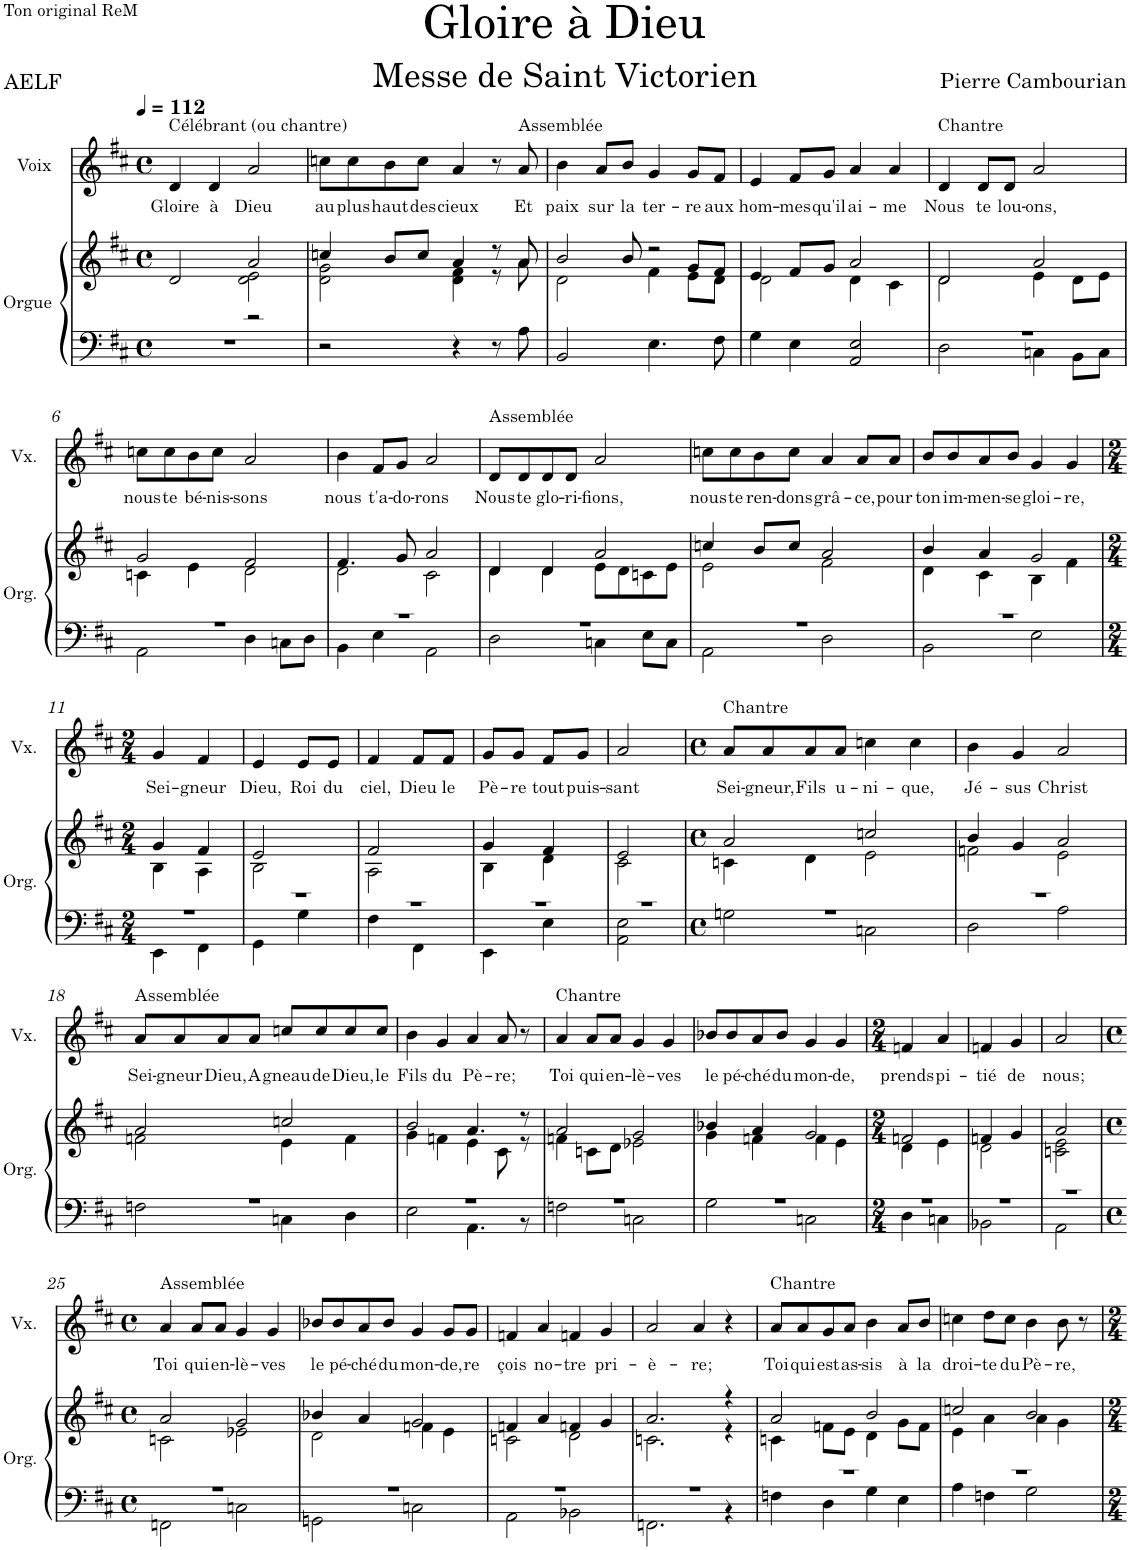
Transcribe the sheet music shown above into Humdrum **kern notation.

**kern	**kern	**kern	**text
*part2	*part2	*part1	*part1
*staff3	*staff2	*staff1	*staff1
*I"Orgue	*	*I"Voix	*
*I'Org.	*	*I'Vx.	*
*clefF4	*clefG2	*clefG2	*
*k[f#c#]	*k[f#c#]	*k[f#c#]	*
*M4/4	*M4/4	*M4/4	*
*met(c)	*met(c)	*met(c)	*
*MM112	*MM112	*MM112	*
=1	=1	=1	=1
*	*^	*	*
*	*	*^	*	*
!	!	!	!	!LO:TX:a:t=Célébrant (ou chantre)	!
!	!	!	!	!	!LO:LY:b
1r	2d/	2ryy	2ryy	4d/	Gloire
!	!	!	!	!	!LO:LY:b
.	.	.	.	4d/	à
!	!	!	!	!	!LO:LY:b
.	2a/	2d\ 2e\	2r	2a/	Dieu
=2	=2	=2	=2	=2	=2
!	!	!	!	!	!LO:LY:b
*	*	*v	*v	*	*
2r	2d\ 2g\	4ccn/	8ccn\L	au
!	!	!	!	!LO:LY:b
.	.	.	8cc\	plus
!	!	!	!	!LO:LY:b
.	.	8b/L	8b\	haut
!	!	!	!	!LO:LY:b
.	.	8cc/J	8cc\J	des
!	!	!	!	!LO:LY:b
4r	4a/	4d\ 4f#\	4a/	cieux
8r	8r	8r	8r	.
!	!	!	!LO:TX:a:t=Assemblée	!
!	!	!	!	!LO:LY:b
8A\	8a/	8a\	8a/	Et
=3	=3	=3	=3	=3
!	!	!	!	!LO:LY:b
2BB/	2b/	2d\	4b\	paix
!	!	!	!	!LO:LY:b
.	.	.	8a/L	sur
!	!	!	!	!LO:LY:b
.	.	.	8b/J	la
!	!	!	!	!LO:LY:b
4.E\	8b/	4f#\	4g/	ter-
.	2r	.	.	.
!	!	!	!	!LO:LY:b
.	.	8e\L	8g/L	-re
!	!	!	!	!LO:LY:b
8F#\	.	8d\J	8f#/J	aux
4.ryy	.	4.ryy	4.ryy	.
.	8g/L	.	.	.
.	8f#/J	.	.	.
=4	=4	=4	=4	=4
!	!	!	!	!LO:LY:b
4G\	4e/	2d\	4e/	hom-
!	!	!	!	!LO:LY:b
4E\	8f#/L	.	8f#/L	-mes
!	!	!	!	!LO:LY:b
.	8g/J	.	8g/J	qu'il
!	!	!	!	!LO:LY:b
2AA/ 2E/	2a/	4d\	4a/	ai-
!	!	!	!	!LO:LY:b
.	.	4c#\	4a/	-me
=5	=5	=5	=5	=5
*^	*	*	*	*
!	!	!	!	!LO:TX:a:t=Chantre	!
!	!	!	!	!	!LO:LY:b
1r	2D\	2d/	2d\	4d/	Nous
!	!	!	!	!	!LO:LY:b
.	.	.	.	8d/L	te
!	!	!	!	!	!LO:LY:b
.	.	.	.	8d/J	lou-
!	!	!	!	!	!LO:LY:b
.	4Cn\	2a/	4e\	2a/	-ons,
.	8BB\L	.	8d\L	.	.
.	8C\J	.	8e\J	.	.
!!LO:LB:g=z
=6	=6	=6	=6	=6	=6
!	!	!	!	!	!LO:LY:b
1r	2AA\	2g/	4cn\	8ccn\L	nous
!	!	!	!	!	!LO:LY:b
.	.	.	.	8cc\	te
!	!	!	!	!	!LO:LY:b
.	.	.	4e\	8b\	bé-
!	!	!	!	!	!LO:LY:b
.	.	.	.	8cc\J	-nis-
!	!	!	!	!	!LO:LY:b
.	4D\	2f#/	2d\	2a/	-sons
.	8Cn\L	.	.	.	.
.	8D\J	.	.	.	.
=7	=7	=7	=7	=7	=7
!	!	!	!	!	!LO:LY:b
1r	4BB\	4.f#/	2d\	4b\	nous
!	!	!	!	!	!LO:LY:b
.	4E\	.	.	8f#/L	t'a-
!	!	!	!	!	!LO:LY:b
.	.	8g/	.	8g/J	-do-
!	!	!	!	!	!LO:LY:b
.	2AA\	2a/	2c#\	2a/	-rons
=8	=8	=8	=8	=8	=8
!	!	!	!	!LO:TX:a:t=Assemblée	!
!	!	!	!	!	!LO:LY:b
1r	2D\	4d/	4d\	8d/L	Nous
!	!	!	!	!	!LO:LY:b
.	.	.	.	8d/	te
!	!	!	!	!	!LO:LY:b
.	.	4d/	4d\	8d/	glo-
!	!	!	!	!	!LO:LY:b
.	.	.	.	8d/J	-ri-
!	!	!	!	!	!LO:LY:b
.	4Cn\	2a/	8e\L	2a/	-fions,
.	.	.	8d\	.	.
.	8E\L	.	8cn\	.	.
.	8C\J	.	8e\J	.	.
=9	=9	=9	=9	=9	=9
!	!	!	!	!	!LO:LY:b
1r	2AA\	4ccn/	2e\	8ccn\L	nous
!	!	!	!	!	!LO:LY:b
.	.	.	.	8cc\	te
!	!	!	!	!	!LO:LY:b
.	.	8b/L	.	8b\	ren-
!	!	!	!	!	!LO:LY:b
.	.	8cc/J	.	8cc\J	-dons
!	!	!	!	!	!LO:LY:b
.	2D\	2a/	2f#\	4a/	grâ-
!	!	!	!	!	!LO:LY:b
.	.	.	.	8a/L	-ce,
!	!	!	!	!	!LO:LY:b
.	.	.	.	8a/J	pour
=10	=10	=10	=10	=10	=10
!	!	!	!	!	!LO:LY:b
1r	2BB\	4b/	4d\	8b/L	ton
!	!	!	!	!	!LO:LY:b
.	.	.	.	8b/	im-
!	!	!	!	!	!LO:LY:b
.	.	4a/	4c#\	8a/	-men-
!	!	!	!	!	!LO:LY:b
.	.	.	.	8b/J	-se
!	!	!	!	!	!LO:LY:b
.	2E\	2g/	4B\	4g/	gloi-
!	!	!	!	!	!LO:LY:b
.	.	.	4f#\	4g/	-re,
!!LO:LB:g=z
=11	=11	=11	=11	=11	=11
*M2/4	*	*M2/4	*	*M2/4	*
!	!	!	!	!	!LO:LY:b
2r	4EE\	4g/	4B\	4g/	Sei-
!	!	!	!	!	!LO:LY:b
.	4FF#\	4f#/	4A\	4f#/	-gneur
=12	=12	=12	=12	=12	=12
!	!	!	!	!	!LO:LY:b
2r	4GG\	2e/	2B\	4e/	Dieu,
!	!	!	!	!	!LO:LY:b
.	4G\	.	.	8e/L	Roi
!	!	!	!	!	!LO:LY:b
.	.	.	.	8e/J	du
=13	=13	=13	=13	=13	=13
!	!	!	!	!	!LO:LY:b
2r	4F#\	2f#/	2A\	4f#/	ciel,
!	!	!	!	!	!LO:LY:b
.	4FF#\	.	.	8f#/L	Dieu
!	!	!	!	!	!LO:LY:b
.	.	.	.	8f#/J	le
=14	=14	=14	=14	=14	=14
!	!	!	!	!	!LO:LY:b
2r	4EE\	4g/	4B\	8g/L	Pè-
!	!	!	!	!	!LO:LY:b
.	.	.	.	8g/J	-re
!	!	!	!	!	!LO:LY:b
.	4E\	4f#/	4d\	8f#/L	tout
!	!	!	!	!	!LO:LY:b
.	.	.	.	8g/J	puis-
=15	=15	=15	=15	=15	=15
!	!	!	!	!	!LO:LY:b
2r	2AA\ 2E\	2e/	2c#\	2a/	-sant
=16	=16	=16	=16	=16	=16
*M4/4	*	*M4/4	*	*M4/4	*
*met(c)	*	*met(c)	*	*met(c)	*
!	!	!	!	!LO:TX:a:t=Chantre	!
!	!	!	!	!	!LO:LY:b
1r	2Gn\	2a/	4cn\	8a/L	Sei-
!	!	!	!	!	!LO:LY:b
.	.	.	.	8a/	-gneur,
!	!	!	!	!	!LO:LY:b
.	.	.	4d\	8a/	Fils
!	!	!	!	!	!LO:LY:b
.	.	.	.	8a/J	u-
!	!	!	!	!	!LO:LY:b
.	2Cn\	2ccn/	2e\	4ccn\	-ni-
!	!	!	!	!	!LO:LY:b
.	.	.	.	4cc\	-que,
=17	=17	=17	=17	=17	=17
!	!	!	!	!	!LO:LY:b
1r	2D\	4b/	2fn\	4b\	Jé-
!	!	!	!	!	!LO:LY:b
.	.	4g/	.	4g/	-sus
!	!	!	!	!	!LO:LY:b
.	2A\	2a/	2e\	2a/	Christ
!!LO:LB:g=z
=18	=18	=18	=18	=18	=18
!	!	!	!	!LO:TX:a:t=Assemblée	!
!	!	!	!	!	!LO:LY:b
1r	2Fn\	2a/	2fn\	8a/L	Sei-
!	!	!	!	!	!LO:LY:b
.	.	.	.	8a/	-gneur
!	!	!	!	!	!LO:LY:b
.	.	.	.	8a/	Dieu,
!	!	!	!	!	!LO:LY:b
.	.	.	.	8a/J	A
!	!	!	!	!	!LO:LY:b
.	4Cn\	2ccn/	4e\	8ccn/L	gneau
!	!	!	!	!	!LO:LY:b
.	.	.	.	8cc/	de
!	!	!	!	!	!LO:LY:b
.	4D\	.	4f\	8cc/	Dieu,
!	!	!	!	!	!LO:LY:b
.	.	.	.	8cc/J	le
=19	=19	=19	=19	=19	=19
!	!	!	!	!	!LO:LY:b
1r	2E\	2b/	4g\	4b\	Fils
!	!	!	!	!	!LO:LY:b
.	.	.	4fn\	4g/	du
!	!	!	!	!	!LO:LY:b
.	4.AA\	4.a/	4e\	4a/	Pè-
!	!	!	!	!	!LO:LY:b
.	.	.	8c#\	8a/	-re;
.	8r	8r	8r	8r	.
=20	=20	=20	=20	=20	=20
!	!	!	!	!LO:TX:a:t=Chantre	!
!	!	!	!	!	!LO:LY:b
1r	2Fn\	2a/	4fn\	4a/	Toi
!	!	!	!	!	!LO:LY:b
.	.	.	8cn\L	8a/L	qui
!	!	!	!	!	!LO:LY:b
.	.	.	8d\J	8a/J	en-
!	!	!	!	!	!LO:LY:b
.	2Cn\	2g/	2e-X\	4g/	-lè-
!	!	!	!	!	!LO:LY:b
.	.	.	.	4g/	-ves
=21	=21	=21	=21	=21	=21
!	!	!	!	!	!LO:LY:b
1r	2G\	4b-X/	4g\	8b-X/L	le
!	!	!	!	!	!LO:LY:b
.	.	.	.	8b-/	pé-
!	!	!	!	!	!LO:LY:b
.	.	4a/	4fn\	8a/	-ché
!	!	!	!	!	!LO:LY:b
.	.	.	.	8b-/J	du
!	!	!	!	!	!LO:LY:b
.	2Cn\	2g/	4f\	4g/	mon-
!	!	!	!	!	!LO:LY:b
.	.	.	4e\	4g/	-de,
=22	=22	=22	=22	=22	=22
*M2/4	*	*M2/4	*	*M2/4	*
!	!	!	!	!	!LO:LY:b
2r	4D\	2fn/	4d\	4fn/	prends
!	!	!	!	!	!LO:LY:b
.	4Cn\	.	4e\	4a/	pi-
=23	=23	=23	=23	=23	=23
!	!	!	!	!	!LO:LY:b
2r	2BB-X\	4fn/	2d\	4fn/	-tié
!	!	!	!	!	!LO:LY:b
.	.	4g/	.	4g/	de
=24	=24	=24	=24	=24	=24
!	!	!	!	!	!LO:LY:b
2r	2AA\	2a/	2cn\ 2e\	2a/	nous;
!!LO:LB:g=z
=25	=25	=25	=25	=25	=25
*M4/4	*	*M4/4	*	*M4/4	*
*met(c)	*	*met(c)	*	*met(c)	*
!	!	!	!	!LO:TX:a:t=Assemblée	!
!	!	!	!	!	!LO:LY:b
1r	2FFn\	2a/	2cn\	4a/	Toi
!	!	!	!	!	!LO:LY:b
.	.	.	.	8a/L	qui
!	!	!	!	!	!LO:LY:b
.	.	.	.	8a/J	en-
!	!	!	!	!	!LO:LY:b
.	2Cn\	2g/	2e-X\	4g/	-lè-
!	!	!	!	!	!LO:LY:b
.	.	.	.	4g/	-ves
=26	=26	=26	=26	=26	=26
!	!	!	!	!	!LO:LY:b
1r	2GGn\	4b-X/	2d\	8b-X/L	le
!	!	!	!	!	!LO:LY:b
.	.	.	.	8b-/	pé-
!	!	!	!	!	!LO:LY:b
.	.	4a/	.	8a/	-ché
!	!	!	!	!	!LO:LY:b
.	.	.	.	8b-/J	du
!	!	!	!	!	!LO:LY:b
.	2Cn\	2g/	4fn\	4g/	mon-
!	!	!	!	!	!LO:LY:b
.	.	.	4e\	8g/L	-de,
!	!	!	!	!	!LO:LY:b
.	.	.	.	8g/J	re
=27	=27	=27	=27	=27	=27
!	!	!	!	!	!LO:LY:b
1r	2AA\	4fn/	2cn\	4fn/	çois
!	!	!	!	!	!LO:LY:b
.	.	4a/	.	4a/	no-
!	!	!	!	!	!LO:LY:b
.	2BB-X\	4fn/	2d\	4fn/	-tre
!	!	!	!	!	!LO:LY:b
.	.	4g/	.	4g/	pri-
=28	=28	=28	=28	=28	=28
!	!	!	!	!	!LO:LY:b
1r	2.FFn\	2.a/	2.cn\	2a/	-è-
!	!	!	!	!	!LO:LY:b
.	.	.	.	4a/	-re;
.	4r	4r	4r	4r	.
=29	=29	=29	=29	=29	=29
!	!	!	!	!LO:TX:a:t=Chantre	!
!	!	!	!	!	!LO:LY:b
1r	4Fn\	2a/	4cn\	8a/L	Toi
!	!	!	!	!	!LO:LY:b
.	.	.	.	8a/	qui
!	!	!	!	!	!LO:LY:b
.	4D\	.	8fn\L	8g/	est
!	!	!	!	!	!LO:LY:b
.	.	.	8e\J	8a/J	as-
!	!	!	!	!	!LO:LY:b
.	4G\	2b/	4d\	4b\	-sis
!	!	!	!	!	!LO:LY:b
.	4E\	.	8g\L	8a/L	à
!	!	!	!	!	!LO:LY:b
.	.	.	8f\J	8b/J	la
=30	=30	=30	=30	=30	=30
!	!	!	!	!	!LO:LY:b
1r	4A\	2ccn/	4e\	4ccn\	droi-
!	!	!	!	!	!LO:LY:b
.	4Fn\	.	4a\	8dd\L	-te
!	!	!	!	!	!LO:LY:b
.	.	.	.	8cc\J	du
!	!	!	!	!	!LO:LY:b
.	2G\	2b/	4a\	4b\	Pè-
!	!	!	!	!	!LO:LY:b
.	.	.	4g\	8b\	-re,
.	.	.	.	8r	.
*v	*v	*	*	*	*
*	*v	*v	*	*
=	=	=	=
*-	*-	*-	*-
